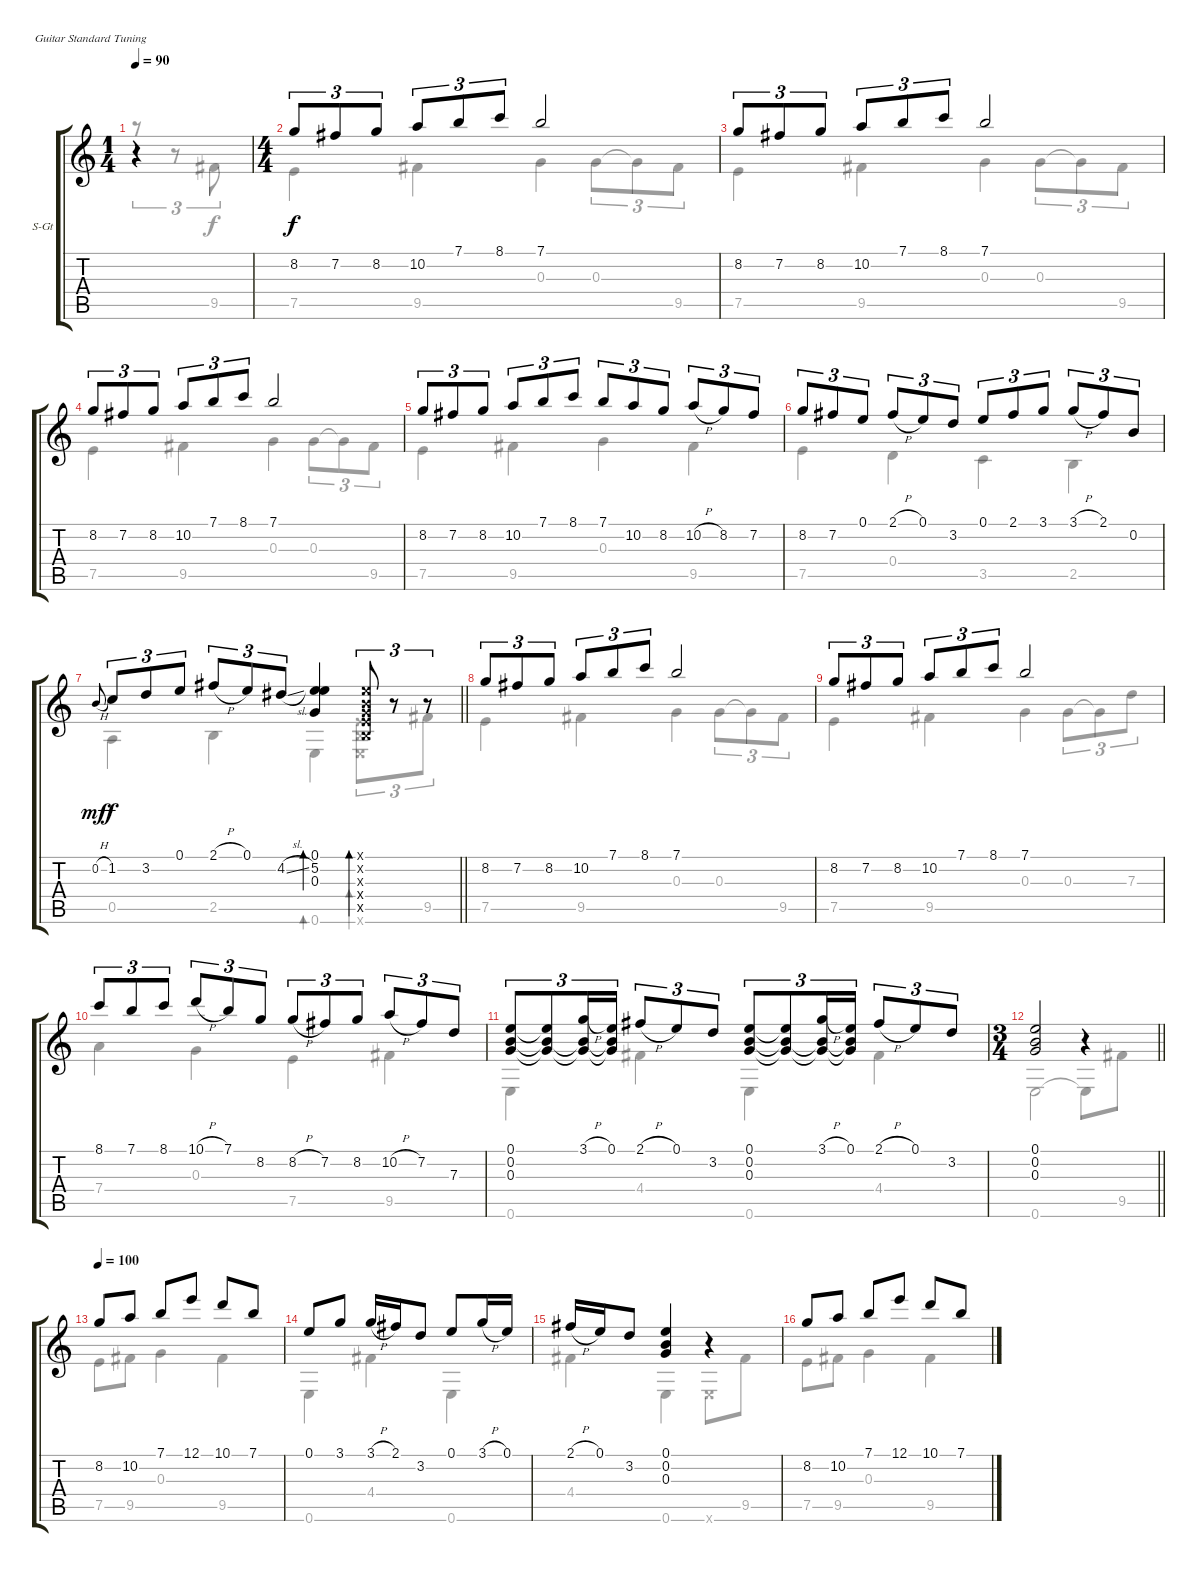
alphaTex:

\bracketExtendMode groupsimilarinstruments
\firstSystemTrackNameOrientation horizontal
\otherSystemsTrackNameOrientation horizontal
\track ("Guitar" "S-Gt") {instrument acousticguitarsteel}
\staff {score tabs}
\tuning (E4 B3 G3 D3 A2 E2)
\voice
\ts (1 4)
\tempo 90
\clef g2
\ks c
r.4{dy f instrument acousticguitarsteel} |
\ts (4 4)
\beaming (8 3 3 3 3)
8.2.8{tu (3 2)} 7.2.8{tu (3 2)} 8.2.8{tu (3 2)} 10.2.8{tu (3 2)} 7.1.8{tu (3 2)} 8.1.8{tu (3 2)} 7.1.2 |
8.2.8{tu (3 2)} 7.2.8{tu (3 2)} 8.2.8{tu (3 2)} 10.2.8{tu (3 2)} 7.1.8{tu (3 2)} 8.1.8{tu (3 2)} 7.1.2 |
8.2.8{tu (3 2)} 7.2.8{tu (3 2)} 8.2.8{tu (3 2)} 10.2.8{tu (3 2)} 7.1.8{tu (3 2)} 8.1.8{tu (3 2)} 7.1.2 |
\beaming (8 2 2 2 2)
8.2.8{tu (3 2)} 7.2.8{tu (3 2)} 8.2.8{tu (3 2)} 10.2.8{tu (3 2)} 7.1.8{tu (3 2)} 8.1.8{tu (3 2)} 7.1.8{tu (3 2)} 10.2.8{tu (3 2)} 8.2.8{tu (3 2)} 10.2{h}.8{tu (3 2)} 8.2.8{tu (3 2)} 7.2.8{tu (3 2)} |
8.2.8{tu (3 2)} 7.2.8{tu (3 2)} 0.1.8{tu (3 2)} 2.1{h}.8{tu (3 2)} 0.1.8{tu (3 2)} 3.2.8{tu (3 2)} 0.1.8{tu (3 2)} 2.1.8{tu (3 2)} 3.1.8{tu (3 2)} 3.1{h}.8{tu (3 2)} 2.1.8{tu (3 2)} 0.2.8{tu (3 2)} |
\barLineRight lightlight
0.2{h}.8{gr onbeat dy mf} 1.2.8{tu (3 2) dy f} 3.2.8{tu (3 2)} 0.1.8{tu (3 2)} 2.1{h}.8{tu (3 2)} 0.1.8{tu (3 2)} 4.2{sl}.8{tu (3 2)} (0.1 5.2 0.3).4{bd 240} (0.1{x} 0.2{x} 0.3{x} 2.4{x} 2.5{x}).8{tu (3 2) bd 30} r.8{tu (3 2)} r.8{tu (3 2)} |
\beaming (8 3 3 3 3)
8.2.8{tu (3 2)} 7.2.8{tu (3 2)} 8.2.8{tu (3 2)} 10.2.8{tu (3 2)} 7.1.8{tu (3 2)} 8.1.8{tu (3 2)} 7.1.2 |
8.2.8{tu (3 2)} 7.2.8{tu (3 2)} 8.2.8{tu (3 2)} 10.2.8{tu (3 2)} 7.1.8{tu (3 2)} 8.1.8{tu (3 2)} 7.1.2 |
\beaming (8 2 2 2 2)
8.1.8{tu (3 2)} 7.1.8{tu (3 2)} 8.1.8{tu (3 2)} 10.1{h}.8{tu (3 2)} 7.1.8{tu (3 2)} 8.2.8{tu (3 2)} 8.2{h}.8{tu (3 2)} 7.2.8{tu (3 2)} 8.2.8{tu (3 2)} 10.2{h}.8{tu (3 2)} 7.2.8{tu (3 2)} 7.3.8{tu (3 2)} |
(0.1 0.2 0.3).8{tu (3 2)} (0.1{t} 0.2{t} 0.3{t}).8{tu (3 2)} (3.1{h} 0.2{t} 0.3{t}).16{tu (3 2)} (0.1 0.2{t} 0.3{t}).16{tu (3 2)} 2.1{h}.8{tu (3 2)} 0.1.8{tu (3 2)} 3.2.8{tu (3 2)} (0.1 0.2 0.3).8{tu (3 2)} (0.1{t} 0.2{t} 0.3{t}).8{tu (3 2)} (3.1{h} 0.2{t} 0.3{t}).16{tu (3 2)} (0.1 0.2{t} 0.3{t}).16{tu (3 2)} 2.1{h}.8{tu (3 2)} 0.1.8{tu (3 2)} 3.2.8{tu (3 2)} |
\ts (3 4)
\beaming (8 2 2 2)
\barLineRight lightlight
(0.1 0.2 0.3).2 r.4 |
\tempo 100
8.2.8 10.2.8 7.1.8 12.1.8 10.1.8 7.1.8 |
0.1.8 3.1.8 3.1{h}.16 2.1.16 3.2.8 0.1.8 3.1{h}.16 0.1.16 |
2.1{h}.16 0.1.16 3.2.8 (0.1 0.2 0.3).4 r.4 |
8.2.8 10.2.8 7.1.8 12.1.8 10.1.8 7.1.8
\voice
\clef g2
\ottava regular
\simile none
\ks c
r.8{tu (3 2) dy f} r.8{tu (3 2)} 9.5.8{tu (3 2)} |
7.5.4 9.5.4 0.3.4 0.3.8{tu (3 2)} 0.3{t}.8{tu (3 2)} 9.5.8{tu (3 2)} |
7.5.4 9.5.4 0.3.4 0.3.8{tu (3 2)} 0.3{t}.8{tu (3 2)} 9.5.8{tu (3 2)} |
7.5.4 9.5.4 0.3.4 0.3.8{tu (3 2)} 0.3{t}.8{tu (3 2)} 9.5.8{tu (3 2)} |
7.5.4 9.5.4 0.3.4 9.5.4 |
7.5.4 0.4.4 3.5.4 2.5.4 |
\barLineRight lightlight
0.5.4 2.5.4 0.6.4{bd 0} (2.4{x} 2.5{x} 0.6{x}).8{tu (3 2) bd 0} r.8{tu (3 2)} 9.5.8{tu (3 2)} |
7.5.4 9.5.4 0.3.4 0.3.8{tu (3 2)} 0.3{t}.8{tu (3 2)} 9.5.8{tu (3 2)} |
7.5.4 9.5.4 0.3.4 0.3.8{tu (3 2)} 0.3{t}.8{tu (3 2)} 7.3.8{tu (3 2)} |
7.4.4 0.3.4 7.5.4 9.5.4 |
0.6.4 4.4.4 0.6.4 4.4.4 |
\barLineRight lightlight
0.6.2 0.6{t}.8 9.5.8 |
7.5.8 9.5.8 0.3.4 9.5.4 |
0.6.4 4.4.4 0.6.4 |
4.4.4 0.6.4 0.6{x}.8 9.5.8 |
7.5.8 9.5.8 0.3.4 9.5.4
